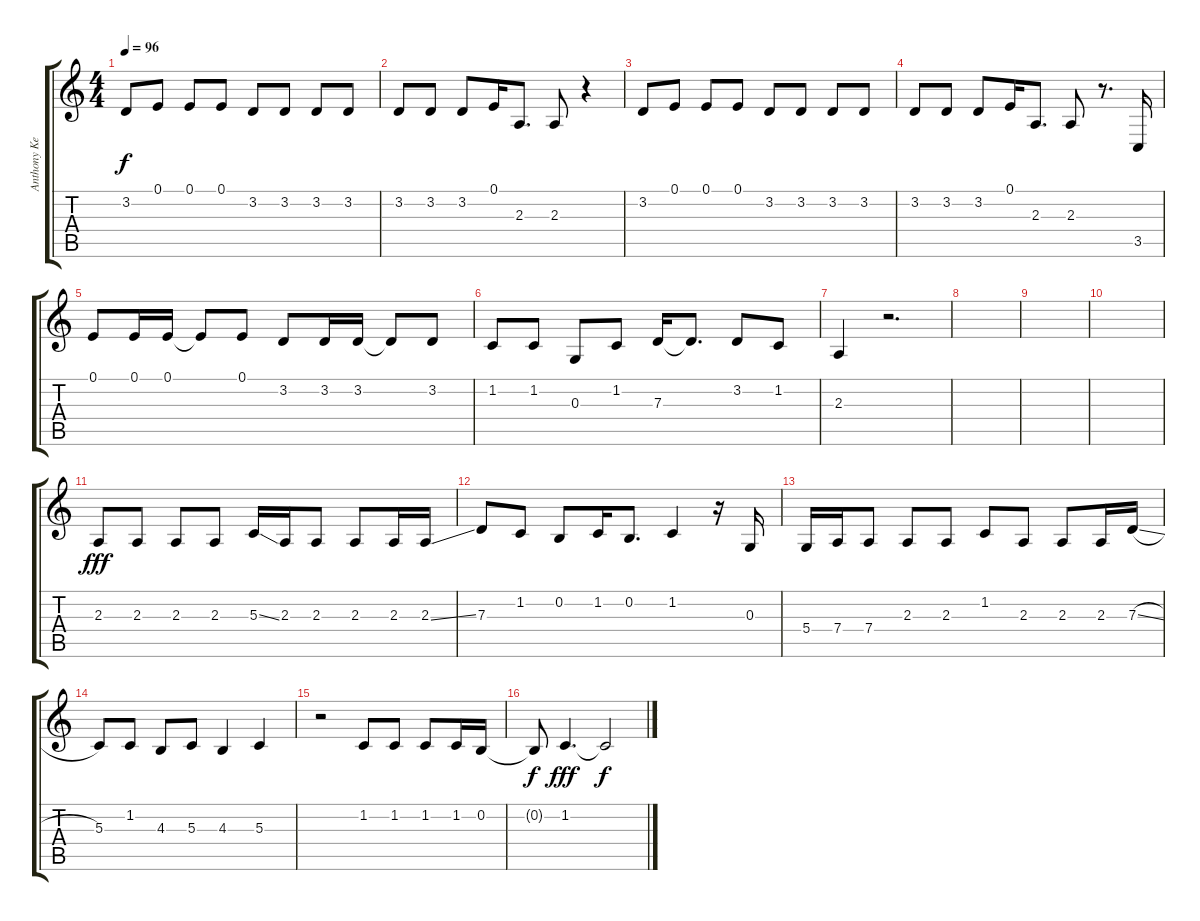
\track ("Anthony Keidis (Vocals)" "Anthony Ke") {instrument altosax}
\staff {score tabs}
\tuning (E4 B3 G3 D3 A2 E2) {hide}
\ts (4 4)
\tempo 96
\clef g2
\ks c
3.2.8{dy f} 0.1.8 0.1.8 0.1.8 3.2.8 3.2.8 3.2.8 3.2.8 |
3.2.8 3.2.8 3.2.8 0.1.16 2.3.8{d} 2.3.8 r.4 |
3.2.8 0.1.8 0.1.8 0.1.8 3.2.8 3.2.8 3.2.8 3.2.8 |
3.2.8 3.2.8 3.2.8 0.1.16 2.3.8{d} 2.3.8 r.8{d} 3.5.16 |
0.1.8 0.1.16 0.1.16 0.1{t}.8 0.1.8 3.2.8 3.2.16 3.2.16 3.2{t}.8 3.2.8 |
1.2.8 1.2.8 0.3.8 1.2.8 7.3.16 7.3{t}.8{d} 3.2.8 1.2.8 |
2.3.4 r.2{d} |
|
|
|
2.3.8{dy fff} 2.3.8 2.3.8 2.3.8 5.3{ss}.16 2.3.16 2.3.8 2.3.8 2.3.16 2.3{ss}.16 |
7.3.8 1.2.8 0.2.8 1.2.16 0.2.8{d} 1.2.4 r.16 0.3.16 |
5.4.16 7.4.16 7.4.8 2.3.8 2.3.8 1.2.8 2.3.8 2.3.8 2.3.16 7.3{sl}.16 |
5.3.8 1.2.8 4.3.8 5.3.8 4.3.4 5.3.4 |
r.2 1.2.8 1.2.8 1.2.8 1.2.16 0.2.16 |
0.2{t}.8{dy f} 1.2.4{d dy fff} 1.2{t}.2{dy f}
